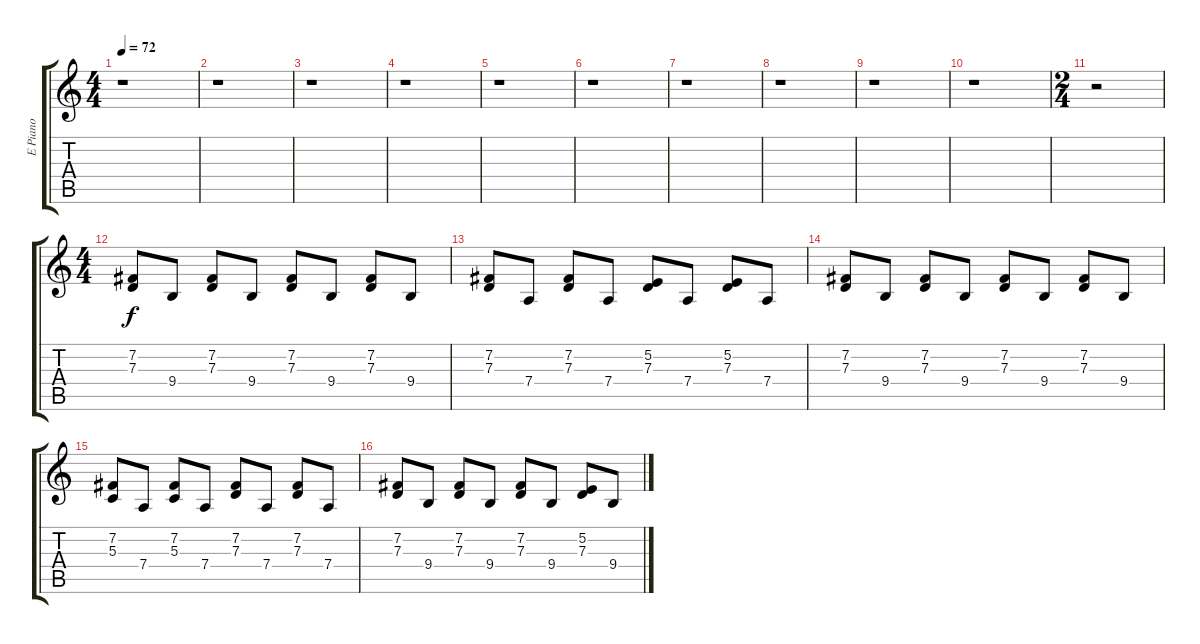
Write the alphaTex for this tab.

\track ("E Piano" "E Piano") {instrument electricgrandpiano}
\staff {score tabs}
\tuning (E4 B3 G3 D3 A2 E2) {hide}
\ts (4 4)
\tempo 72
\clef g2
\ks c
r.1{dy f instrument electricgrandpiano} |
r.1 |
r.1 |
r.1 |
r.1 |
r.1 |
r.1 |
r.1 |
r.1 |
r.1 |
\ts (2 4)
r.2 |
\ts (4 4)
(7.2 7.3).8 9.4.8 (7.2 7.3).8 9.4.8 (7.2 7.3).8 9.4.8 (7.2 7.3).8 9.4.8 |
(7.2 7.3).8 7.4.8 (7.2 7.3).8 7.4.8 (5.2 7.3).8 7.4.8 (5.2 7.3).8 7.4.8 |
(7.2 7.3).8 9.4.8 (7.2 7.3).8 9.4.8 (7.2 7.3).8 9.4.8 (7.2 7.3).8 9.4.8 |
(7.2 5.3).8 7.4.8 (7.2 5.3).8 7.4.8 (7.2 7.3).8 7.4.8 (7.2 7.3).8 7.4.8 |
(7.2 7.3).8 9.4.8 (7.2 7.3).8 9.4.8 (7.2 7.3).8 9.4.8 (5.2 7.3).8 9.4.8
